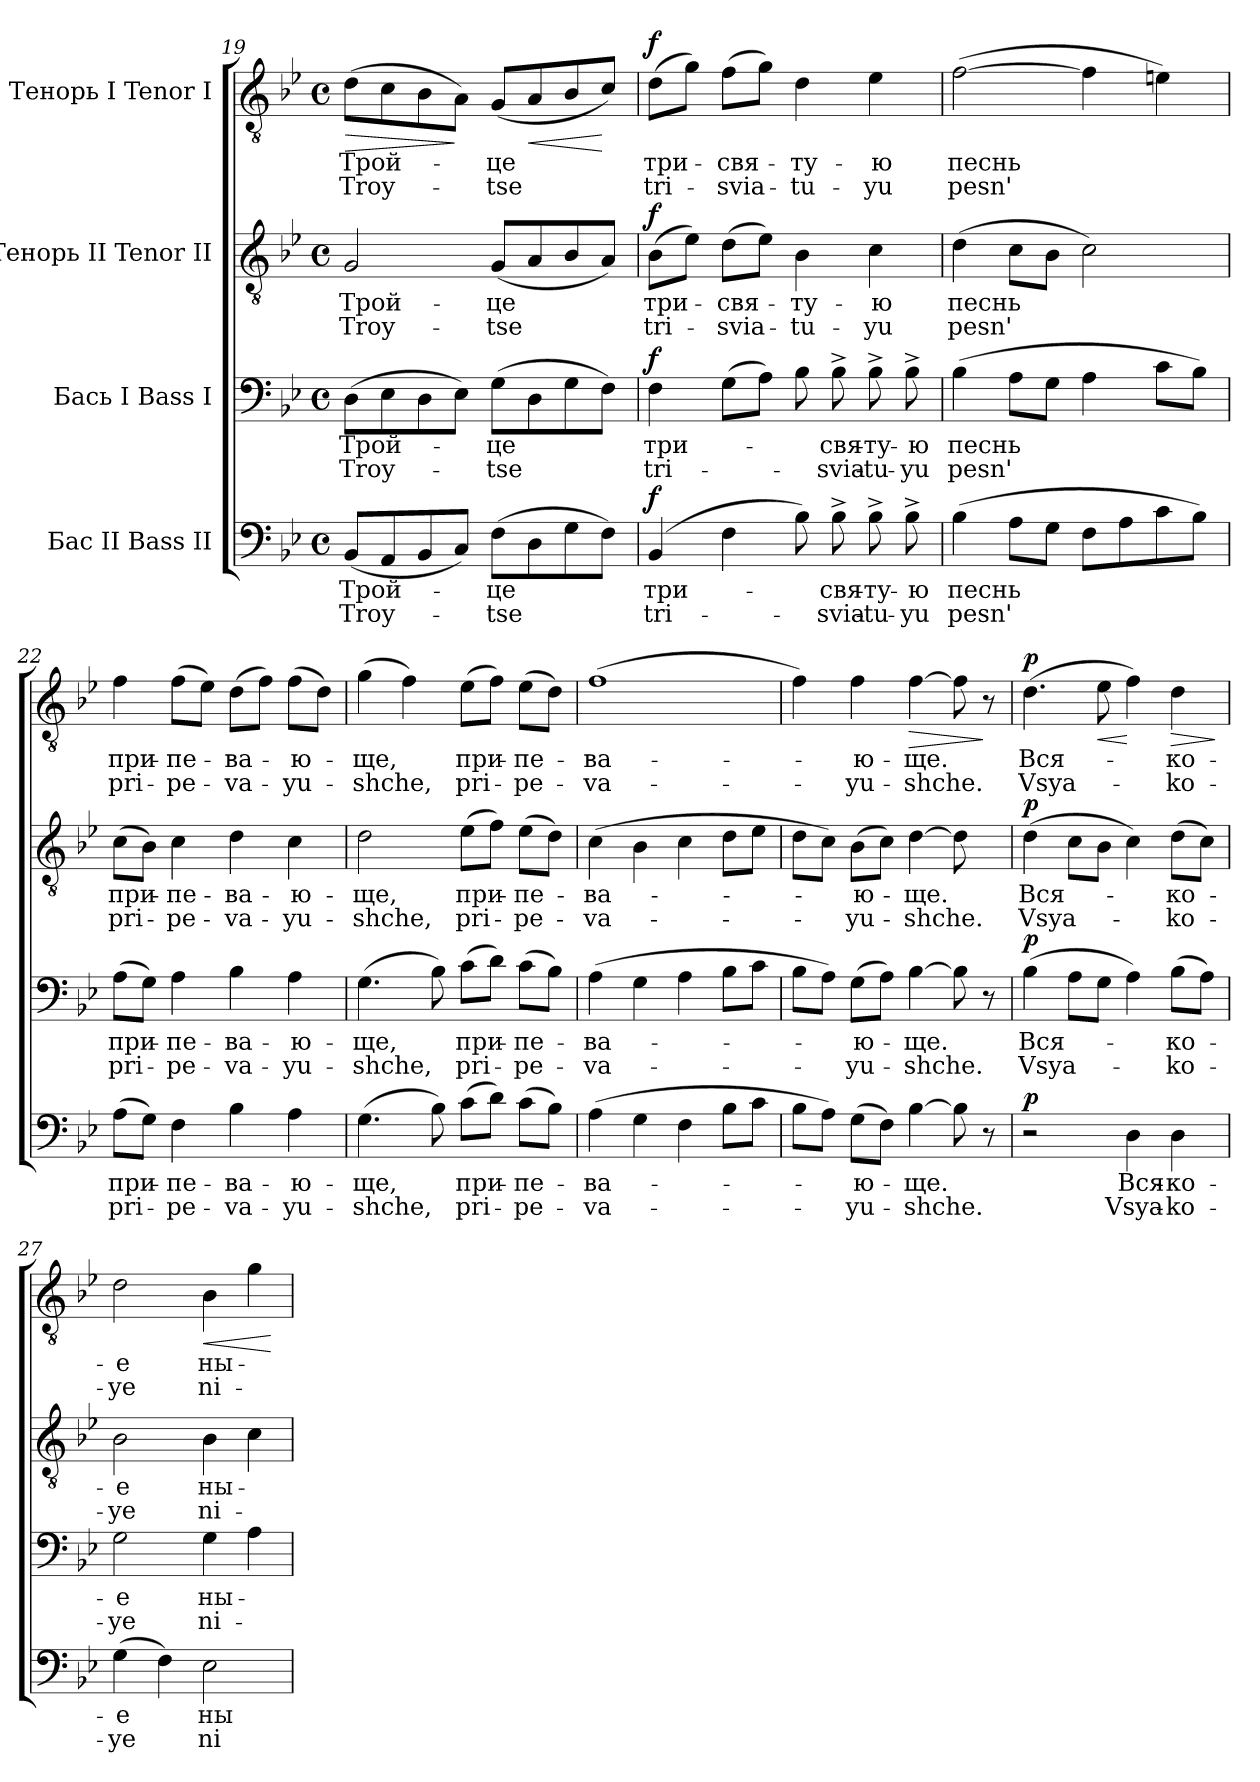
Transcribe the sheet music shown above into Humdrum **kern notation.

**kern	**text	**text	**dynam	**kern	**text	**text	**dynam	**kern	**text	**text	**dynam	**kern	**text	**text	**dynam
*part4	*part4	*part4	*part4	*part3	*part3	*part3	*part3	*part2	*part2	*part2	*part2	*part1	*part1	*part1	*part1
*staff4	*staff4	*staff4	*staff4	*staff3	*staff3	*staff3	*staff3	*staff2	*staff2	*staff2	*staff2	*staff1	*staff1	*staff1	*staff1
*I"Бас II Bass II	*	*	*	*I"Бась I Bass I	*	*	*	*I"Тенорь II Tenor II	*	*	*	*I"Тенорь I Tenor I	*	*	*
*clefF4	*	*	*	*clefF4	*	*	*	*clefGv2	*	*	*	*clefGv2	*	*	*
*k[b-e-]	*	*	*	*k[b-e-]	*	*	*	*k[b-e-]	*	*	*	*k[b-e-]	*	*	*
*B-:	*	*	*	*B-:	*	*	*	*B-:	*	*	*	*B-:	*	*	*
*M4/4	*	*	*	*M4/4	*	*	*	*M4/4	*	*	*	*M4/4	*	*	*
*met(c)	*	*	*	*met(c)	*	*	*	*met(c)	*	*	*	*met(c)	*	*	*
=19	=19	=19	=19	=19	=19	=19	=19	=19	=19	=19	=19	=19	=19	=19	=19
!	!LO:LY:b	!LO:LY:b	!	!	!LO:LY:b	!LO:LY:b	!	!	!LO:LY:b	!LO:LY:b	!	!	!LO:LY:b	!LO:LY:b	!LO:HP:b
(<8BB-/L	Трой-	Troy-	.	(>8D\L	Трой-	Troy-	.	2G/	Трой-	Troy-	.	(>8d\L	Трой-	Troy-	>
8AA/	.	.	.	8E-\	.	.	.	.	.	.	.	8c\	.	.	.
8BB-/	.	.	.	8D\	.	.	.	.	.	.	.	8B-\	.	.	.
8C/J)	.	.	.	8E-\J)	.	.	.	.	.	.	.	8A\J)	.	.	]
!	!LO:LY:b	!LO:LY:b	!	!	!LO:LY:b	!LO:LY:b	!	!	!LO:LY:b	!LO:LY:b	!	!	!LO:LY:b	!LO:LY:b	!
(>8F\L	-це	-tse	.	(>8G\L	-це	-tse	.	(<8G/L	-це	-tse	.	(<8G/L	-це	-tse	.
!	!	!	!	!	!	!	!	!	!	!	!	!	!	!	!LO:HP:b
8D\	.	.	.	8D\	.	.	.	8A/	.	.	.	8A/	.	.	<
8G\	.	.	.	8G\	.	.	.	8B-/	.	.	.	8B-/	.	.	.
8F\J)	.	.	.	8F\J)	.	.	.	8A/J)	.	.	.	8c/J)	.	.	[
!!LO:PB:g=z
=20	=20	=20	=20	=20	=20	=20	=20	=20	=20	=20	=20	=20	=20	=20	=20
!	!LO:LY:b	!LO:LY:b	!LO:DY:a	!	!LO:LY:b	!LO:LY:b	!LO:DY:a	!	!LO:LY:b	!LO:LY:b	!LO:DY:a	!	!LO:LY:b	!LO:LY:b	!LO:DY:a
(>4BB-/	три-	tri-	f	4F\	три-	tri-	f	(>8B-\L	три-	tri-	f	(>8d\L	три-	tri-	f
.	.	.	.	.	.	.	.	8e-\J)	.	.	.	8g\J)	.	.	.
!	!	!	!	!	!	!	!	!	!LO:LY:b	!LO:LY:b	!	!	!LO:LY:b	!LO:LY:b	!
4F\	.	.	.	(>8G\L	.	.	.	(>8d\L	-свя-	-svia-	.	(>8f\L	-свя-	-svia-	.
.	.	.	.	8A\J)	.	.	.	8e-\J)	.	.	.	8g\J)	.	.	.
!	!	!	!	!	!	!	!	!	!LO:LY:b	!LO:LY:b	!	!	!LO:LY:b	!LO:LY:b	!
8B-\)	.	.	.	8B-\	.	.	.	4B-\	-ту-	-tu-	.	4d\	-ту-	-tu-	.
!	!LO:LY:b	!LO:LY:b	!	!	!LO:LY:b	!LO:LY:b	!	!	!	!	!	!	!	!	!
8B-^\	-свя-	-svia-	.	8B-^\	-свя-	-svia-	.	.	.	.	.	.	.	.	.
!	!LO:LY:b	!LO:LY:b	!	!	!LO:LY:b	!LO:LY:b	!	!	!LO:LY:b	!LO:LY:b	!	!	!LO:LY:b	!LO:LY:b	!
8B-^\	-ту-	-tu-	.	8B-^\	-ту-	-tu-	.	4c\	-ю	-yu	.	4e-\	-ю	-yu	.
!	!LO:LY:b	!LO:LY:b	!	!	!LO:LY:b	!LO:LY:b	!	!	!	!	!	!	!	!	!
8B-^\	-ю	-yu	.	8B-^\	-ю	-yu	.	.	.	.	.	.	.	.	.
!!LO:PB:g=z
=21	=21	=21	=21	=21	=21	=21	=21	=21	=21	=21	=21	=21	=21	=21	=21
!	!LO:LY:b	!LO:LY:b	!	!	!LO:LY:b	!LO:LY:b	!	!	!LO:LY:b	!LO:LY:b	!	!	!LO:LY:b	!LO:LY:b	!
(>4B-\	песнь	pesn'	.	(>4B-\	песнь	pesn'	.	(>4d\	песнь	pesn'	.	(>[2f\	песнь	pesn'	.
8A\L	.	.	.	8A\L	.	.	.	8c\L	.	.	.	.	.	.	.
8G\J	.	.	.	8G\J	.	.	.	8B-\J	.	.	.	.	.	.	.
8F\L	.	.	.	4A\	.	.	.	2c\)	.	.	.	4f\]	.	.	.
8A\	.	.	.	.	.	.	.	.	.	.	.	.	.	.	.
8c\	.	.	.	8c\L	.	.	.	.	.	.	.	4en\)	.	.	.
8B-\J)	.	.	.	8B-\J)	.	.	.	.	.	.	.	.	.	.	.
=22	=22	=22	=22	=22	=22	=22	=22	=22	=22	=22	=22	=22	=22	=22	=22
!	!LO:LY:b	!LO:LY:b	!	!	!LO:LY:b	!LO:LY:b	!	!	!LO:LY:b	!LO:LY:b	!	!	!LO:LY:b	!LO:LY:b	!
(>8A\L	при-	pri-	.	(>8A\L	при-	pri-	.	(>8c\L	при-	pri-	.	4f\	при-	pri-	.
8G\J)	.	.	.	8G\J)	.	.	.	8B-\J)	.	.	.	.	.	.	.
!	!LO:LY:b	!LO:LY:b	!	!	!LO:LY:b	!LO:LY:b	!	!	!LO:LY:b	!LO:LY:b	!	!	!LO:LY:b	!LO:LY:b	!
4F\	-пе-	-pe-	.	4A\	-пе-	-pe-	.	4c\	-пе-	-pe-	.	(>8f\L	-пе-	-pe-	.
.	.	.	.	.	.	.	.	.	.	.	.	8e-\J)	.	.	.
!	!LO:LY:b	!LO:LY:b	!	!	!LO:LY:b	!LO:LY:b	!	!	!LO:LY:b	!LO:LY:b	!	!	!LO:LY:b	!LO:LY:b	!
4B-\	-ва-	-va-	.	4B-\	-ва-	-va-	.	4d\	-ва-	-va-	.	(>8d\L	-ва-	-va-	.
.	.	.	.	.	.	.	.	.	.	.	.	8f\J)	.	.	.
!	!LO:LY:b	!LO:LY:b	!	!	!LO:LY:b	!LO:LY:b	!	!	!LO:LY:b	!LO:LY:b	!	!	!LO:LY:b	!LO:LY:b	!
4A\	-ю-	-yu-	.	4A\	-ю-	-yu-	.	4c\	-ю-	-yu-	.	(>8f\L	-ю-	-yu-	.
.	.	.	.	.	.	.	.	.	.	.	.	8d\J)	.	.	.
=23	=23	=23	=23	=23	=23	=23	=23	=23	=23	=23	=23	=23	=23	=23	=23
!	!LO:LY:b	!LO:LY:b	!	!	!LO:LY:b	!LO:LY:b	!	!	!LO:LY:b	!LO:LY:b	!	!	!LO:LY:b	!LO:LY:b	!
(>4.G\	-ще,	-shche,	.	(>4.G\	-ще,	-shche,	.	2d\	-ще,	-shche,	.	(>4g\	-ще,	-shche,	.
.	.	.	.	.	.	.	.	.	.	.	.	4f\)	.	.	.
8B-\)	.	.	.	8B-\)	.	.	.	.	.	.	.	.	.	.	.
!	!LO:LY:b	!LO:LY:b	!	!	!LO:LY:b	!LO:LY:b	!	!	!LO:LY:b	!LO:LY:b	!	!	!LO:LY:b	!LO:LY:b	!
(>8c\L	при-	pri-	.	(>8c\L	при-	pri-	.	(>8e-\L	при-	pri-	.	(>8e-\L	при-	pri-	.
8d\J)	.	.	.	8d\J)	.	.	.	8f\J)	.	.	.	8f\J)	.	.	.
!	!LO:LY:b	!LO:LY:b	!	!	!LO:LY:b	!LO:LY:b	!	!	!LO:LY:b	!LO:LY:b	!	!	!LO:LY:b	!LO:LY:b	!
(>8c\L	-пе-	-pe-	.	(>8c\L	-пе-	-pe-	.	(>8e-\L	-пе-	-pe-	.	(>8e-\L	-пе-	-pe-	.
8B-\J)	.	.	.	8B-\J)	.	.	.	8d\J)	.	.	.	8d\J)	.	.	.
=24	=24	=24	=24	=24	=24	=24	=24	=24	=24	=24	=24	=24	=24	=24	=24
!	!LO:LY:b	!LO:LY:b	!	!	!LO:LY:b	!LO:LY:b	!	!	!LO:LY:b	!LO:LY:b	!	!	!LO:LY:b	!LO:LY:b	!
(>4A\	-ва-	-va-	.	(>4A\	-ва-	-va-	.	(>4c\	-ва-	-va-	.	(>1f	-ва-	-va-	.
4G\	.	.	.	4G\	.	.	.	4B-\	.	.	.	.	.	.	.
4F\	.	.	.	4A\	.	.	.	4c\	.	.	.	.	.	.	.
8B-\L	.	.	.	8B-\L	.	.	.	8d\L	.	.	.	.	.	.	.
8c\J	.	.	.	8c\J	.	.	.	8e-\J	.	.	.	.	.	.	.
!!LO:LB:g=z
=25	=25	=25	=25	=25	=25	=25	=25	=25	=25	=25	=25	=25	=25	=25	=25
8B-\L	.	.	.	8B-\L	.	.	.	8d\L	.	.	.	4f\)	.	.	.
8A\J)	.	.	.	8A\J)	.	.	.	8c\J)	.	.	.	.	.	.	.
!	!LO:LY:b	!LO:LY:b	!	!	!LO:LY:b	!LO:LY:b	!	!	!LO:LY:b	!LO:LY:b	!	!	!LO:LY:b	!LO:LY:b	!
(>8G\L	-ю-	-yu-	.	(>8G\L	-ю-	-yu-	.	(>8B-\L	-ю-	-yu-	.	4f\	-ю-	-yu-	.
8F\J)	.	.	.	8A\J)	.	.	.	8c\J)	.	.	.	.	.	.	.
!	!LO:LY:b	!LO:LY:b	!	!	!LO:LY:b	!LO:LY:b	!	!	!LO:LY:b	!LO:LY:b	!	!	!LO:LY:b	!LO:LY:b	!LO:HP:b
[4B-\	-ще.	-shche.	.	[4B-\	-ще.	-shche.	.	[4d\	-ще.	-shche.	.	[4f\	-ще.	-shche.	>
8B-\]	.	.	.	8B-\]	.	.	.	8d\]	.	.	.	8f\]	.	.	.
8r	.	.	.	8r	.	.	.	8ryy	.	.	.	8r	.	.	]
!!LO:PB:g=z
=26	=26	=26	=26	=26	=26	=26	=26	=26	=26	=26	=26	=26	=26	=26	=26
!	!	!	!LO:DY:a	!	!LO:LY:b	!LO:LY:b	!LO:DY:a	!	!LO:LY:b	!LO:LY:b	!LO:DY:a	!	!LO:LY:b	!LO:LY:b	!LO:DY:a
2r	.	.	p	(>4B-\	Вся-	Vsya-	p	(>4d\	Вся-	Vsya-	p	(>4.d\	Вся-	Vsya-	p
.	.	.	.	8A\L	.	.	.	8c\L	.	.	.	.	.	.	.
!	!	!	!	!	!	!	!	!	!	!	!	!	!	!	!LO:HP:b
.	.	.	.	8G\J	.	.	.	8B-\J	.	.	.	8e-\	.	.	<
!	!LO:LY:b	!LO:LY:b	!	!	!	!	!	!	!	!	!	!	!	!	!
4D\	Вся-	Vsya-	.	4A\)	.	.	.	4c\)	.	.	.	4f\)	.	.	[
!	!LO:LY:b	!LO:LY:b	!	!	!LO:LY:b	!LO:LY:b	!	!	!LO:LY:b	!LO:LY:b	!	!	!LO:LY:b	!LO:LY:b	!LO:HP:b
4D\	-ко-	-ko-	.	(>8B-\L	-ко-	-ko-	.	(>8d\L	-ко-	-ko-	.	4d\	-ко-	-ko-	>
.	.	.	.	8A\J)	.	.	.	8c\J)	.	.	.	.	.	.	.
.	.	.	.	.	.	.	.	.	.	.	.	.	.	.	]
=27	=27	=27	=27	=27	=27	=27	=27	=27	=27	=27	=27	=27	=27	=27	=27
!	!LO:LY:b	!LO:LY:b	!	!	!LO:LY:b	!LO:LY:b	!	!	!LO:LY:b	!LO:LY:b	!	!	!LO:LY:b	!LO:LY:b	!
(>4G\	-е	-ye	.	2G\	-е	-ye	.	2B-\	-е	-ye	.	2d\	-е	-ye	.
4F\)	.	.	.	.	.	.	.	.	.	.	.	.	.	.	.
!	!LO:LY:b	!LO:LY:b	!	!	!LO:LY:b	!LO:LY:b	!	!	!LO:LY:b	!LO:LY:b	!	!	!LO:LY:b	!LO:LY:b	!LO:HP:b
2E-\	ны-	ni-	.	4G\	ны-	ni-	.	4B-\	ны-	ni-	.	4B-\	ны-	ni-	<
.	.	.	.	4A\	.	.	.	4c\	.	.	.	4g\	.	.	.
.	.	.	.	.	.	.	.	.	.	.	.	.	.	.	[
=	=	=	=	=	=	=	=	=	=	=	=	=	=	=	=
*-	*-	*-	*-	*-	*-	*-	*-	*-	*-	*-	*-	*-	*-	*-	*-
